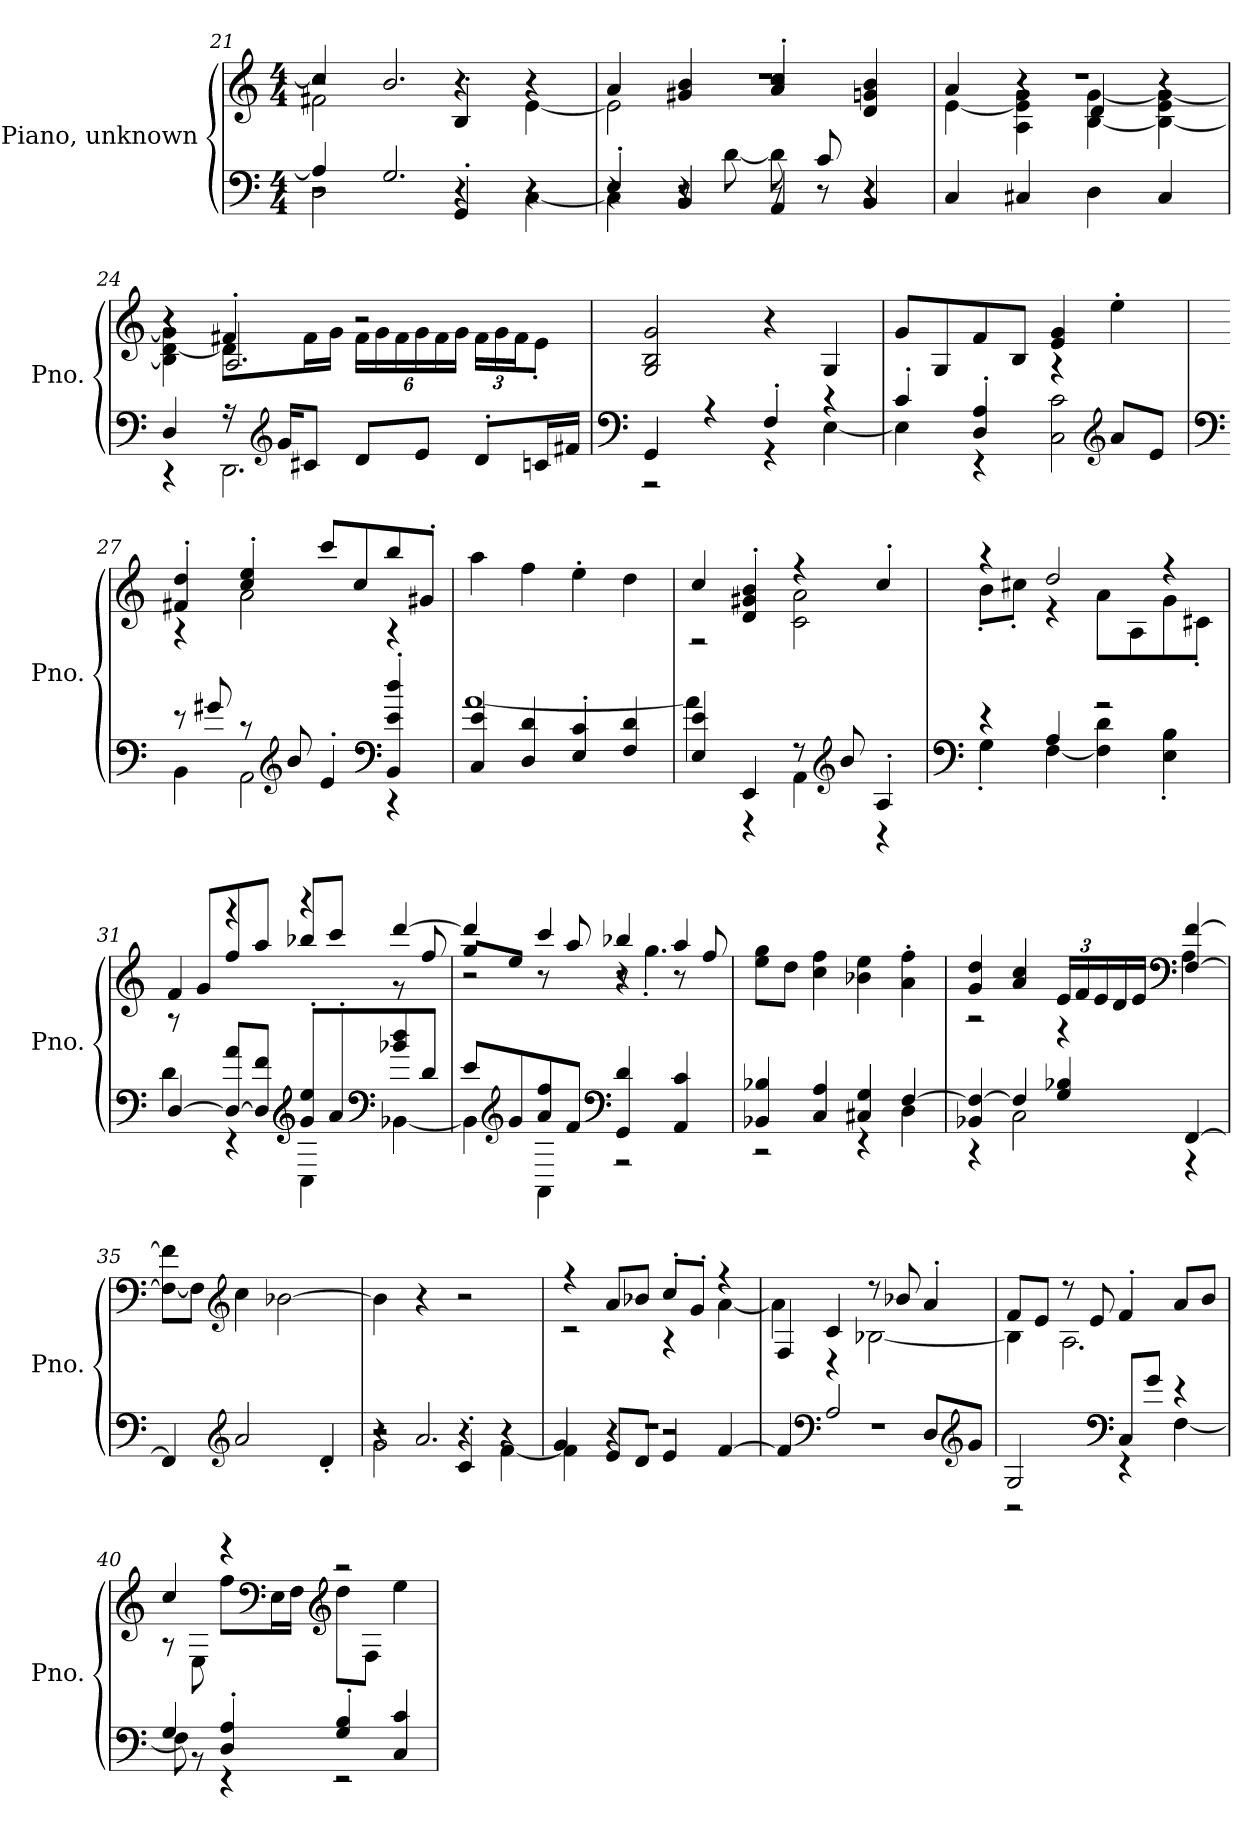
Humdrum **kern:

**kern	**kern
*part1	*part1
*staff2	*staff1
*I"Piano, unknown	*
*I'Pno.	*
!!LO:LB:g=z
*clefF4	*clefG2
*k[]	*k[]
*M4/4	*M4/4
=21	=21
*^	*^
*	*^	*	*^
4A/]	2D\	2r	4cc/]	2f#X\	2r
2.G/	.	.	2.b/	.	.
.	4r	4GG'/	.	4r	4B'/
.	[4C\	4r	.	[4e\	4r
=22	=22	=22	=22	=22	=22
4r	4C\]	4E'/	1r	2e\]	4a/
4BB/	8r	4r	.	.	4g#X/ 4b/
.	[8d\	.	.	.	.
4AA/	8d\]	8r	.	2r	4a/' 4cc/'
.	8r	8c/	.	.	.
4r	4r	4BB/	.	.	4d/ 4gn/ 4b/
*v	*v	*v	*	*	*
=23	=23	=23	=23
4C/	1r	[4e\	4a/
4C#X/	.	4A\ 4e\] 4g\	4r
4D\	.	[4B\ [4g\	4d/
4C#/	.	4B\_ 4e\ 4g\_	4r
=24	=24	=24	=24
*^	*	*	*
4D/	4r	4r	4B\] [4d\ 4g\]	4r
16r	2.DD\	4f#X'/	8d\L]	2.A/
*clefG2	*	*	*	*
16g/KL	.	.	.	.
8c#X/J	.	.	16f#\L	.
.	.	.	16g\JJ	.
*	*	*	*Xbrackettup	*
8d/L	.	2r	24f#\LL	.
.	.	.	24g\	.
.	.	.	24f#\	.
8e/J	.	.	24g\	.
.	.	.	24f#\	.
.	.	.	24g\JJ	.
8d'/L	.	.	24f#\LL	.
.	.	.	24g\	.
.	.	.	24f#\J	.
16cn/L	.	.	8e'\J	.
16f#X/JJ	.	.	.	.
*	*	*v	*v	*v
!!LO:PB:g=z
=25	=25	=25
*clefF4	*	*
4GG/	2r	2G/ 2B/ 2g/
4r	.	.
4F'/	4r	4r
4r	[4E\	4G/
=26	=26	=26
4c'/	4E\]	8g/L
.	.	8G/
4D/' 4A/'	4r	8f/
.	.	8B/J
4r	2C\ 2c\	4e/ 4g/
*clefG2	*	*
8a/L	.	4ee'\
8e/J	.	.
=27	=27	=27
*clefF4	*	*
*	*	*^
8r	4BB\	4f#X/' 4dd/'	4r
8g#X/	.	.	.
8r	2AA\	4cc/' 4ee/'	2a\
*clefG2	*	*	*
8b/	.	.	.
4e'/	.	8ccc/L	.
.	.	8cc/	.
*clefF4	*	*	*
4BB/' 4e/' 4dd/'	4r	8bb/	4r
.	.	8g#X'/J	.
*	*	*v	*v
=28	=28	=28
4C/ 4e/	[1a	4aa\
4D/ 4d/	.	4ff\
4E/' 4c/'	.	4ee'\
4F/ 4d/	.	4dd\
=29	=29	=29
*	*	*^
4E/ 4e/	4a\]	4cc/	2r
4EE/	4r	4d/' 4g#X/' 4b/'	.
8r	4AA\	4r	2c\ 2a\
*clefG2	*	*	*
8b/	.	.	.
4A'/	4r	4cc'/	.
!!LO:LB:g=z	!!
=30	=30	=30	=30
*clefF4	*	*	*
4r	4G'\	4r	8b'\L
.	.	.	8cc#X'\J
4A/	[4F\	2dd/	4r
2r	4F\] 4d\	.	8a\L
.	.	.	8A\
.	4E\' 4B\'	4r	8g\
.	.	.	8c#X'\J
=31	=31	=31	=31
[4D/	4d\	4f/	8r
.	.	.	8g/L
8D/_ 8a/L	4r	4r	8ff/
8D/] 8f/J	.	.	8aa/J
*clefG2	*	*	*
8g/' 8ee/'L	4C\	4r	8bb-X/L
8a'/	.	.	8ccc/J
*clefF4	*	*	*
8b-X/ 8dd/	[4BB-X\	[4ddd/	8r
8d/J	.	.	8ff/
=32	=32	=32	=32
*	*	*	*^
8e/L	4BB-\]	4ddd/]	2r	8gg/L
*clefG2	*	*	*	*
8g/	.	.	.	8ee/J
8a/ 8ff/	4AA\	4ccc/	.	8r
8f/J	.	.	.	8aa/
*clefF4	*	*	*	*
4GG/ 4d/	2r	4bb-X/	8r	4r
.	.	.	4.gg'\	.
4AA/ 4c/	.	4aa/	.	8r
.	.	.	.	8ff/
*	*	*v	*v	*v
=33	=33	=33
4BB-X/ 4B-X/	2r	8ee\ 8gg\L
.	.	8dd\J
4C/ 4A/	.	4cc\ 4ff\
4C#X/ 4G/	4r	4b-X\ 4ee\
[4F/	4D\	4a\' 4ff\'
!!LO:LB:g=z
=34	=34	=34
*	*	*^
4BB-X/ 4F/_	4r	4g/ 4dd/	2r
4F/]	2C\	4a/ 4cc/	.
4G/ 4B-X/	.	24e/LL	4r
.	.	24f/	.
.	.	24e/	.
.	.	16d/	.
.	.	16e/JJ	.
*	*	*clefF4	*
[4FF/	4r	[4F/ [4f/	4A\
*v	*v	*	*
*	*v	*v
=35	=35
4FF/]	8F\_ 8f\]L
.	8F\J]
*clefG2	*clefG2
2a/	4cc\
.	[2b-X\
4d'/	.
=36	=36
*^	*
*	*^	*
4r	2g\	2r	4b-\]
2.a/	.	.	4r
.	4r	4c'/	2r
.	[4f\	4r	.
=37	=37	=37	=37
*	*	*	*^
1r	4f\]	4g/	4r	2r
.	4r	8e/L	8a/L	.
.	.	8d/J	8b-X/J	.
.	2r	4e/	8cc'/L	4r
.	.	.	8g'/J	.
.	.	[4f/	4r	[4a\
*	*v	*v	*	*
!!LO:LB:g=z	!!
=38	=38	=38	=38
1r	4f/]	4F/	4a\]
*clefF4	*	*	*
.	2A/	4c/	4r
.	.	8r	[2B-X\
.	.	8b-X/	.
.	8D/L	4a'/	.
*clefG2	*	*	*
.	8g/J	.	.
=39	=39	=39	=39
2G/	2r	8f/L	4B-\]
.	.	8e/J	.
.	.	8r	2.A\
.	.	8e/	.
*clefF4	*	*	*
8C/L	4r	4f'/	.
8g/J	.	.	.
4r	[4F\	8a/L	.
.	.	8b/J	.
=40	=40	=40	=40
4G/	8F\]	4cc/	8r
.	8r	.	8E\
4D/' 4A/'	4r	4r	8ff\L
*	*	*clefF4	*
.	.	.	16E\L
.	.	.	16F\JJ
*	*	*clefG2	*
4G/' 4B/'	2r	2r	8dd\L
.	.	.	8F\J
4C/ 4c/	.	.	4ee\
*v	*v	*	*
*	*v	*v
=	=
*-	*-
